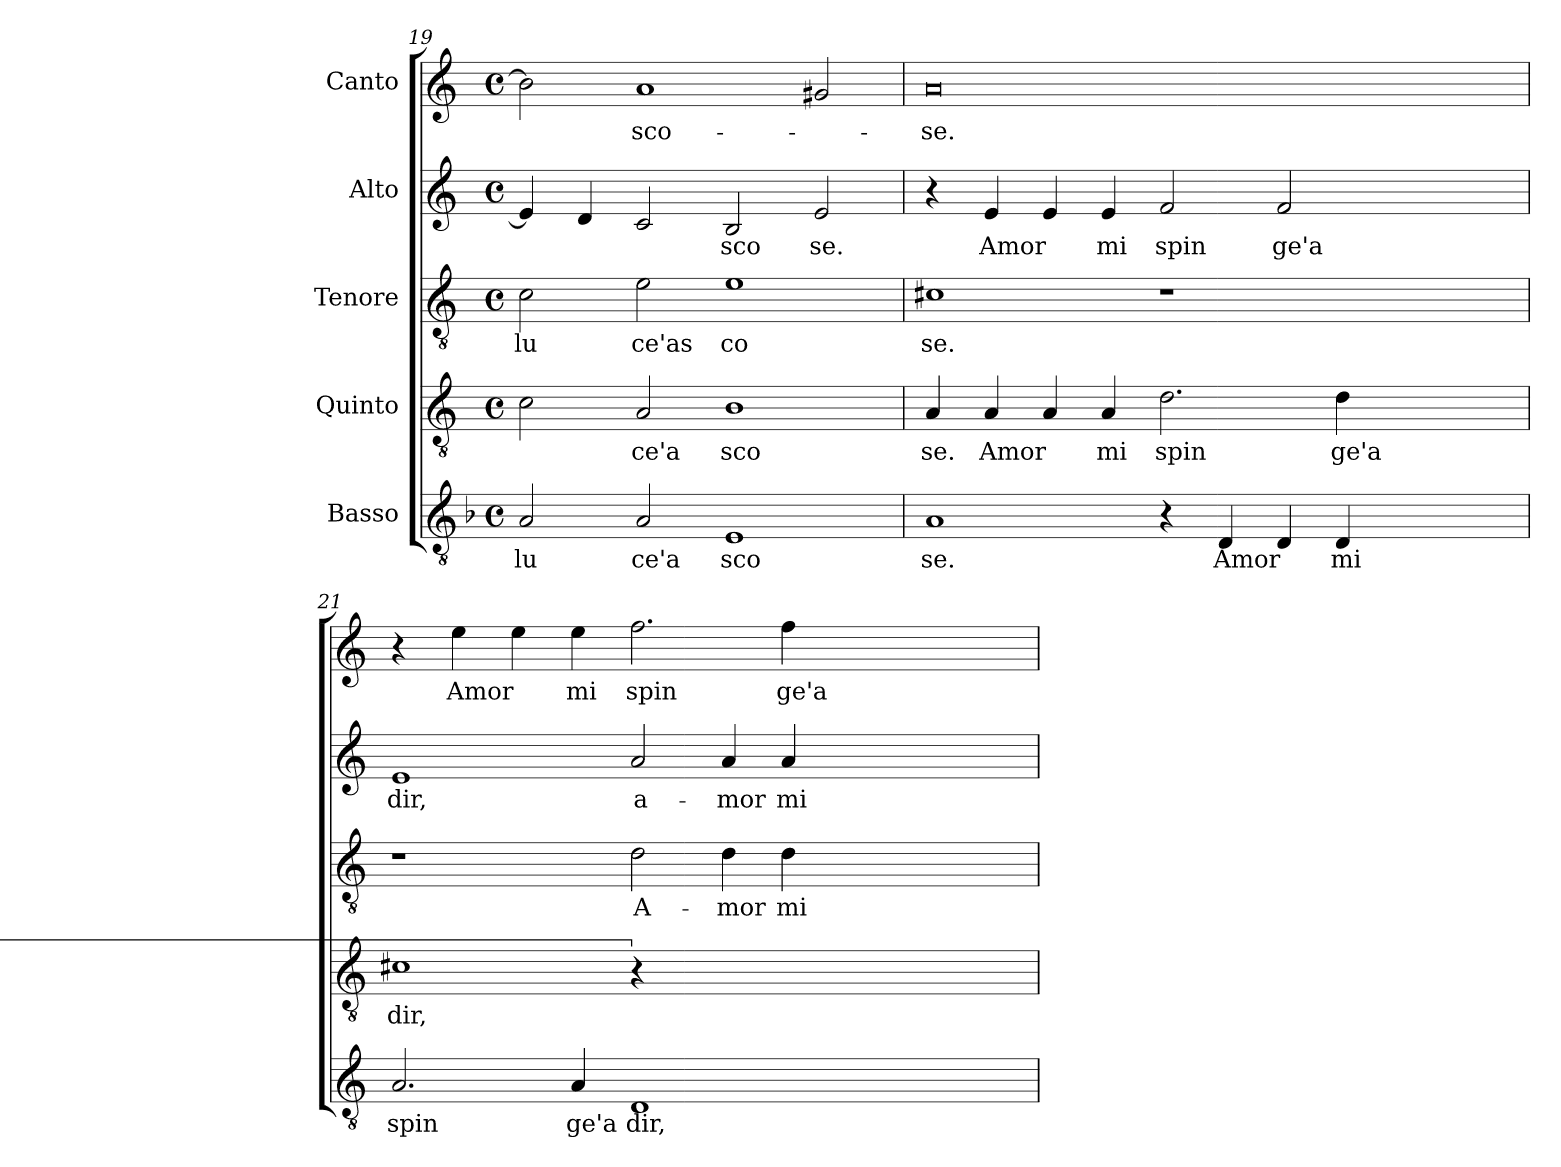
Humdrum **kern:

**kern	**text	**kern	**text	**kern	**text	**kern	**text	**kern	**text
*part5	*part5	*part4	*part4	*part3	*part3	*part2	*part2	*part1	*part1
*staff5	*staff5	*staff4	*staff4	*staff3	*staff3	*staff2	*staff2	*staff1	*staff1
*I"Basso	*	*I"Quinto	*	*I"Tenore	*	*I"Alto	*	*I"Canto	*
*clefGv2	*	*clefGv2	*	*clefGv2	*	*clefG2	*	*clefG2	*
*k[b-]	*	*	*	*	*	*	*	*	*
*F:	*	*	*	*	*	*	*	*	*
*M4/4	*	*M4/4	*	*M4/4	*	*M4/4	*	*M4/4	*
*met(c)	*	*met(c)	*	*met(c)	*	*met(c)	*	*met(c)	*
=19	=19	=19	=19	=19	=19	=19	=19	=19	=19
!	!LO:LY:b:cj	!	!	!	!LO:LY:b:cj	!	!	!	!
2A/	lu	2c\	.	2c\	lu	4e/]	.	2b\]	.
.	.	.	.	.	.	4d/	.	.	.
!	!LO:LY:b:cj	!	!LO:LY:b:cj	!	!LO:LY:b:cj	!	!	!	!LO:LY:b:cj
2A/	ce'a	2A/	ce'a	2e\	ce'as	2c/	.	1a	-sco-
!	!LO:LY:b:cj	!	!LO:LY:b:cj	!	!LO:LY:b:cj	!	!LO:LY:b:cj	!	!
1E	sco	1B	sco	1e	co	2B/	sco	.	.
!	!	!	!	!	!	!	!LO:LY:b:cj	!	!
.	.	.	.	.	.	2e/	se.	2g#/	.
=20	=20	=20	=20	=20	=20	=20	=20	=20	=20
!	!LO:LY:b:cj	!	!LO:LY:b:cj	!	!LO:LY:b:cj	!	!	!	!LO:LY:b:cj
1A	se.	4A/	se.	1c#X	se.	4r	.	0a	-se.
!	!	!	!LO:LY:b	!	!	!	!LO:LY:b	!	!
.	.	4A/	Amor	.	.	4e/	Amor	.	.
.	.	4A/	.	.	.	4e/	.	.	.
!	!	!	!LO:LY:b:cj	!	!	!	!LO:LY:b:cj	!	!
.	.	4A/	mi	.	.	4e/	mi	.	.
!	!	!	!LO:LY:b:cj	!LO:N:vis=1	!	!	!LO:LY:b:cj	!	!
4r	.	2.d\	spin	0r	.	2f/	spin	.	.
!	!LO:LY:b	!	!	!	!	!	!	!	!
4D/	Amor	.	.	.	.	.	.	.	.
!	!	!	!	!	!	!	!LO:LY:b:cj	!	!
4D/	.	.	.	.	.	2f/	ge'a	.	.
!	!LO:LY:b:cj	!	!LO:LY:b:cj	!	!	!	!	!	!
4D/	mi	4d\	ge'a	.	.	.	.	.	.
1ryy	.	1ryy	.	.	.	1ryy	.	1ryy	.
!!LO:LB:g=z
=21	=21	=21	=21	=21	=21	=21	=21	=21	=21
*k[]	*	*	*	*	*	*	*	*	*
*C:	*	*	*	*	*	*	*	*	*
!	!LO:LY:b:cj	!	!LO:LY:b:cj	!	!	!	!LO:LY:b:cj	!	!
2.A/	spin	1c#X	dir,	1r	.	1e	dir,	4r	.
!	!	!	!	!	!	!	!	!	!LO:LY:b
.	.	.	.	.	.	.	.	4ee\	Amor
.	.	.	.	.	.	.	.	4ee\	.
!	!LO:LY:b:cj	!	!	!	!	!	!	!	!LO:LY:b:cj
4A/	ge'a	.	.	.	.	.	.	4ee\	mi
!	!LO:LY:b:cj	!LO:N:vis=1	!	!	!LO:LY:b:cj	!	!LO:LY:b:cj	!	!LO:LY:b:cj
1D	dir,	4%9r	.	2d\	A-	2a/	a-	2.ff\	spin
!	!	!	!	!	!LO:LY:b:cj	!	!LO:LY:b:cj	!	!
.	.	.	.	4d\	-mor	4a/	-mor	.	.
!	!	!	!	!	!LO:LY:b:cj	!	!LO:LY:b:cj	!	!LO:LY:b:cj
.	.	.	.	4d\	mi	4a/	mi	4ff\	ge'a
1ryy	.	.	.	1ryy	.	1ryy	.	1ryy	.
4ryy	.	.	.	4ryy	.	4ryy	.	4ryy	.
=	=	=	=	=	=	=	=	=	=
*-	*-	*-	*-	*-	*-	*-	*-	*-	*-
